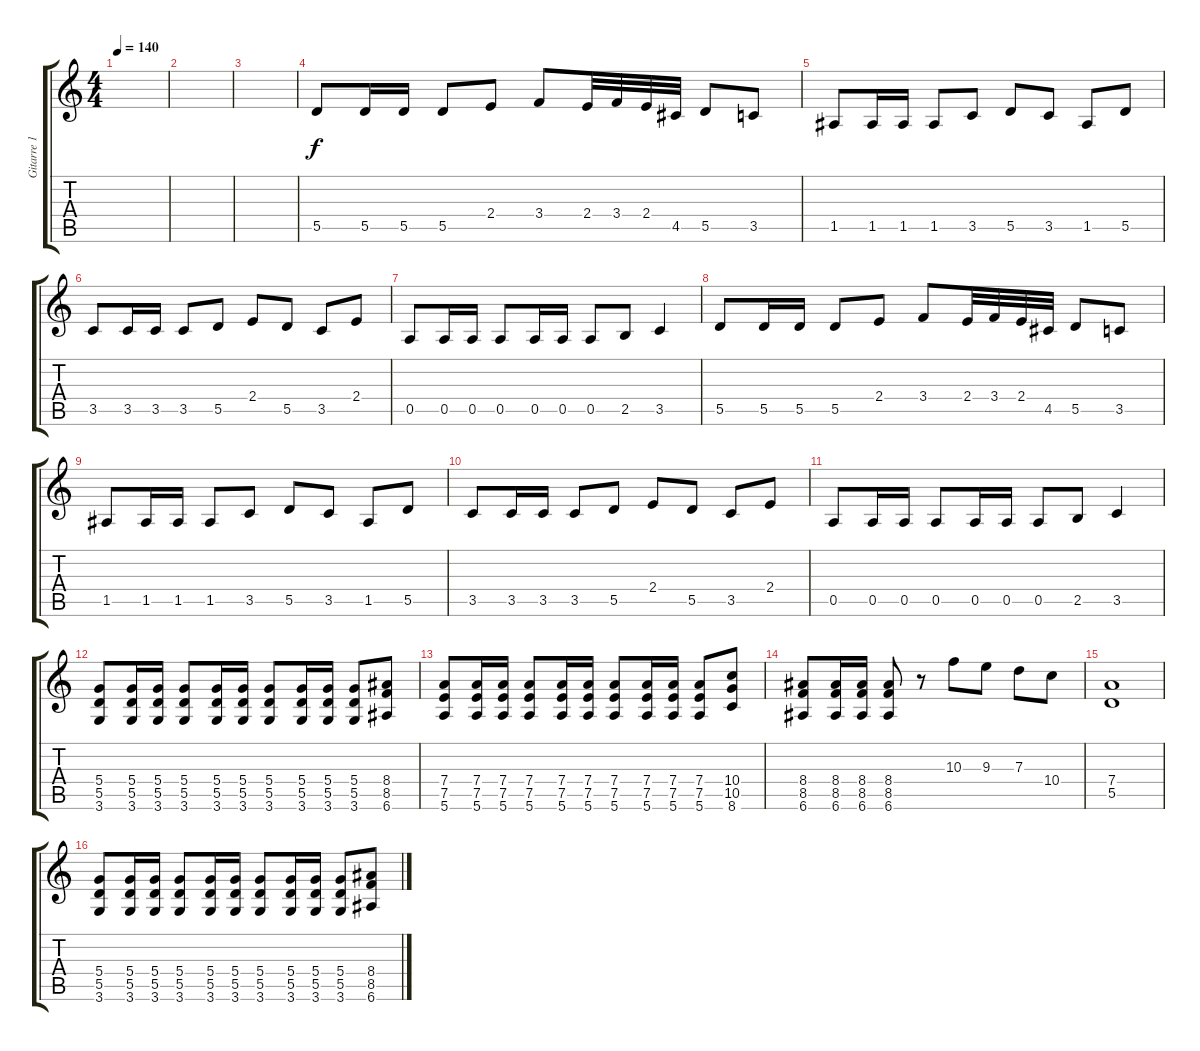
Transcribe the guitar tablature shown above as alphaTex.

\track ("Gitarre 1" "Gitarre 1") {instrument overdrivenguitar}
\staff {score tabs}
\tuning (E4 B3 G3 D3 A2 E2) {hide}
\ts (4 4)
\tempo 140
\clef g2
\ks c
|
|
|
5.5.8 5.5.16 5.5.16 5.5.8 2.4.8 3.4.8 2.4.32 3.4.32 2.4.32 4.5.32 5.5.8 3.5.8 |
1.5.8 1.5.16 1.5.16 1.5.8 3.5.8 5.5.8 3.5.8 1.5.8 5.5.8 |
3.5.8 3.5.16 3.5.16 3.5.8 5.5.8 2.4.8 5.5.8 3.5.8 2.4.8 |
0.5.8 0.5.16 0.5.16 0.5.8 0.5.16 0.5.16 0.5.8 2.5.8 3.5.4 |
5.5.8 5.5.16 5.5.16 5.5.8 2.4.8 3.4.8 2.4.32 3.4.32 2.4.32 4.5.32 5.5.8 3.5.8 |
1.5.8 1.5.16 1.5.16 1.5.8 3.5.8 5.5.8 3.5.8 1.5.8 5.5.8 |
3.5.8 3.5.16 3.5.16 3.5.8 5.5.8 2.4.8 5.5.8 3.5.8 2.4.8 |
0.5.8 0.5.16 0.5.16 0.5.8 0.5.16 0.5.16 0.5.8 2.5.8 3.5.4 |
(5.4 5.5 3.6).8 (5.4 5.5 3.6).16 (5.4 5.5 3.6).16 (5.4 5.5 3.6).8 (5.4 5.5 3.6).16 (5.4 5.5 3.6).16 (5.4 5.5 3.6).8 (5.4 5.5 3.6).16 (5.4 5.5 3.6).16 (5.4 5.5 3.6).8 (8.4 8.5 6.6).8 |
(7.4 7.5 5.6).8 (7.4 7.5 5.6).16 (7.4 7.5 5.6).16 (7.4 7.5 5.6).8 (7.4 7.5 5.6).16 (7.4 7.5 5.6).16 (7.4 7.5 5.6).8 (7.4 7.5 5.6).16 (7.4 7.5 5.6).16 (7.4 7.5 5.6).8 (10.4 10.5 8.6).8 |
(8.4 8.5 6.6).8 (8.4 8.5 6.6).16 (8.4 8.5 6.6).16 (8.4 8.5 6.6).8 r.8 10.3.8 9.3.8 7.3.8 10.4.8 |
(7.4 5.5).1 |
(5.4 5.5 3.6).8 (5.4 5.5 3.6).16 (5.4 5.5 3.6).16 (5.4 5.5 3.6).8 (5.4 5.5 3.6).16 (5.4 5.5 3.6).16 (5.4 5.5 3.6).8 (5.4 5.5 3.6).16 (5.4 5.5 3.6).16 (5.4 5.5 3.6).8 (8.4 8.5 6.6).8
